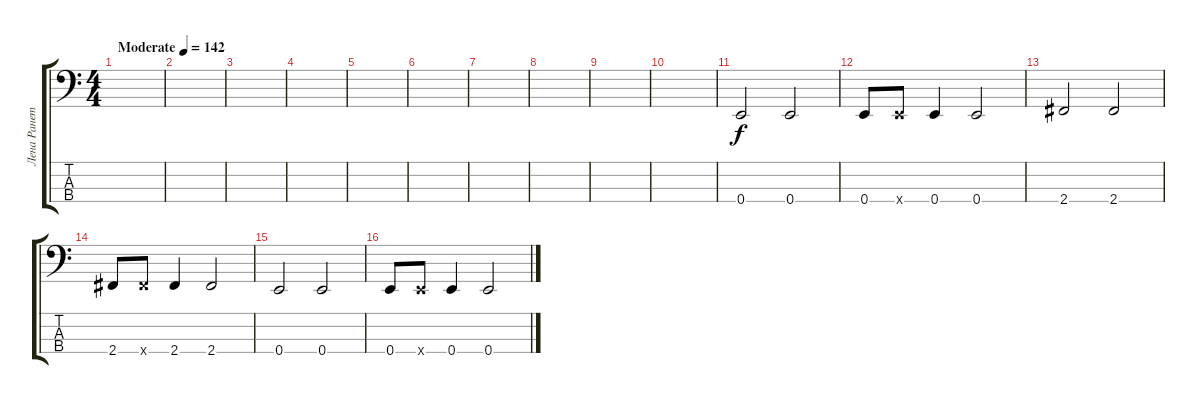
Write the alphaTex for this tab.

\track ("Лена Ранетка" "Лена Ранет") {instrument electricbassfinger}
\staff {score tabs}
\tuning (G2 D2 A1 E1) {hide}
\ts (4 4)
\tempo (142 "Moderate")
\clef f4
\ks c
|
|
|
|
|
|
|
|
|
|
0.4.2 0.4.2 |
0.4.8 0.4{x}.8 0.4.4 0.4.2 |
2.4.2 2.4.2 |
2.4.8 2.4{x}.8 2.4.4 2.4.2 |
0.4.2 0.4.2 |
0.4.8 0.4{x}.8 0.4.4 0.4.2
